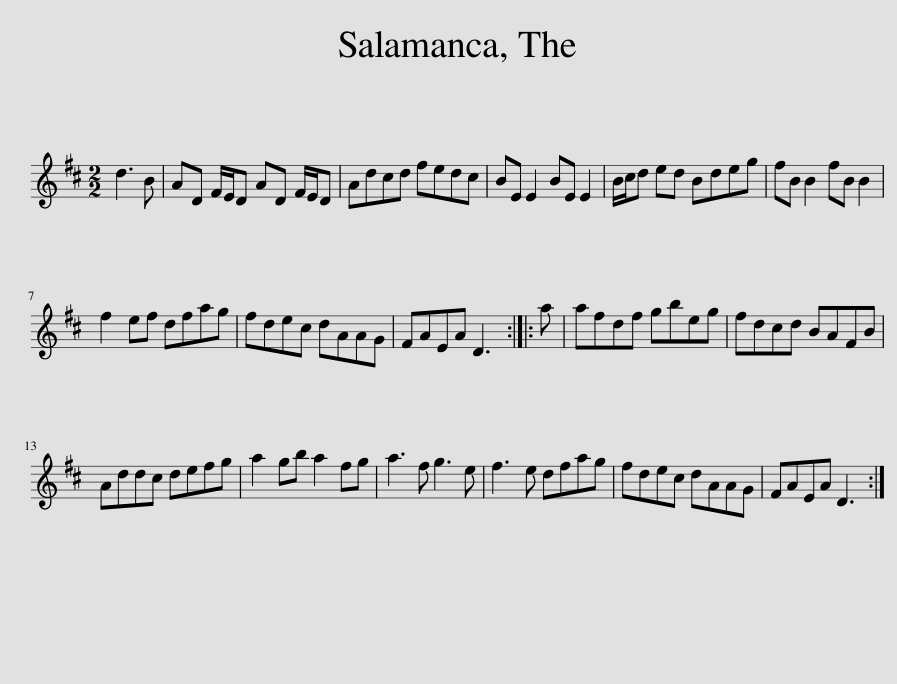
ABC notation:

X:1
L:1/8
M:2/2
I:linebreak $
K:D
V:1 treble
V:1
 d3 B | AD F/E/D AD F/E/D | Adcd fedc | BE E2 BE E2 | B/c/d ed Bdeg | %5
 fB B2 fB B2 |$ f2 ef dfag | fdec dAAG | FAEA D3 :: a | %10
 afdf gbeg | fdcd BAFB |$ Addc defg | a2 gb a2 fg | a3 f g3 e | %15
 f3 e dfag | fdec dAAG | FAEA D3 :| %18
